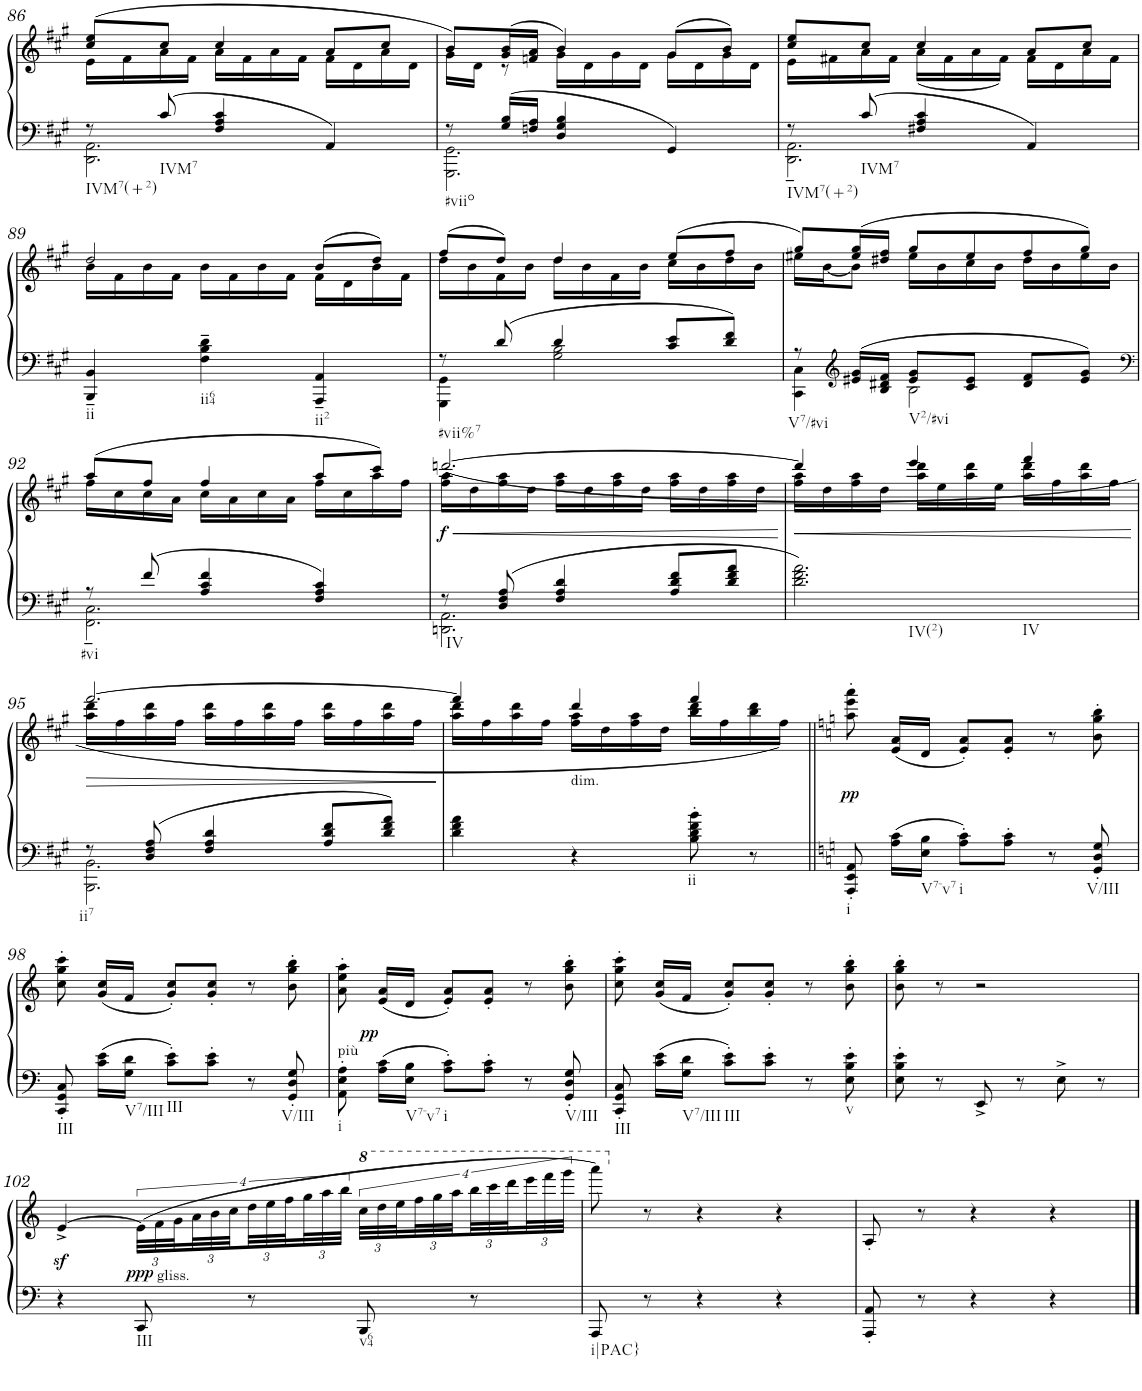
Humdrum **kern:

**kern	**kern	**dynam
*part1	*part1	*part1
*staff2	*staff1	*staff1/2
*I"Piano	*	*
*I'Pno.	*	*
!!LO:PB:g=z
*clefF4	*clefG2	*
*k[f#c#g#]	*k[f#c#g#]	*
*M3/4	*M3/4	*
=86	=86	=86
*^	*^	*
!LO:TX:b:t=IVM7(+2)	!	!	!	!
8r	2.DD\ 2.AA\	(8cc#/ 8ee/L	16e\LL	.
.	.	.	16f#\	.
!LO:TX:b:t=IVM7	!	!	!	!
8c#/	.	8cc#/J	16a\	.
.	.	.	16f#\JJ	.
4F#/ 4A/ 4c#/	.	4cc#/	16a\LL	.
.	.	.	16f#\	.
.	.	.	16a\	.
.	.	.	16f#\JJ	.
4AA/	.	8a/L	16f#\LL	.
.	.	.	16d\	.
.	.	8cc#/J	16a\	.
.	.	.	16d\JJ	.
=87	=87	=87	=87	=87
!LO:TX:b:t=#viio	!	!	!	!
8r	2.GGG#\ 2.GG#\	8b/L)	16g#\LL	.
.	.	.	16d\JJ	.
16G#/ 16B/LL	.	(16g#/ 16b/L	8r	.
16Fn/ 16A/JJ	.	16fn/ 16a/JJ	.	.
4D/ 4G#/ 4B/	.	4b/)	16g#\LL	.
.	.	.	16d\	.
.	.	.	16g#\	.
.	.	.	16d\JJ	.
4GG#/	.	(8g#/L	16g#\LL	.
.	.	.	16d\	.
.	.	8b/J)	16g#\	.
.	.	.	16d\JJ	.
=88	=88	=88	=88	=88
!LO:TX:b:t=IVM7(+2)	!	!	!	!
8r	2.DD\~ 2.AA\~	8cc#/ 8ee/L	16e\LL	.
.	.	.	16f#X\	.
!LO:TX:b:t=IVM7	!	!	!	!
8c#/	.	8cc#/J	16a\	.
.	.	.	16f#\JJ	.
4F#X/ 4A/ 4c#/	.	4cc#/	(16a\LL	.
.	.	.	16f#\	.
.	.	.	16a\	.
.	.	.	16f#\JJ)	.
4AA/	.	8a/L	16f#\LL	.
.	.	.	16d\	.
.	.	8cc#/J	16a\	.
.	.	.	16f#\JJ	.
*v	*v	*	*	*
!!LO:LB:g=z	!!
=89	=89	=89	=89
!LO:TX:b:t=ii	!	!	!
4BBB/~ 4BB/~	2dd/	16b\LL	.
.	.	16f#\	.
.	.	16b\	.
.	.	16f#\JJ	.
!LO:TX:b:t=ii64	!	!	!
4F#\~ 4B\~ 4d\~	.	16b\LL	.
.	.	16f#\	.
.	.	16b\	.
.	.	16f#\JJ	.
!LO:TX:b:t=ii2	!	!	!
4AAA/~ 4AA/~	(8b/L	16f#\LL	.
.	.	16d\	.
.	8dd/J)	16b\	.
.	.	16f#\JJ	.
=90	=90	=90	=90
*^	*	*	*
!LO:TX:b:t=#vii%7	!	!	!	!
8r	4GGG#\ 4GG#\	(8ff#/L	16dd\LL	.
.	.	.	16b\	.
8d/	.	8dd/J)	16f#\	.
.	.	.	16b\JJ	.
4d/	2G#\ 2B\	4dd/	16dd\LL	.
.	.	.	16b\	.
.	.	.	16f#\	.
.	.	.	16b\JJ	.
8c#/ 8e/L	.	(8ee/L	16cc#\LL	.
.	.	.	16b\	.
8d/ 8f#/J	.	8ff#/J	16dd\	.
.	.	.	16b\JJ	.
=91	=91	=91	=91	=91
!LO:TX:b:t=V7/#vi	!	!	!	!
8r	4CC#\ 4C#\	8gg#/L)	16ee#X\LL	.
.	.	.	[16b\J	.
*clefG2	*	*	*	*
16e#X/ 16g#/LL	.	(16ee#/ 16gg#/L	8b\J]	.
16B/ 16d#X/ 16f#/JJ	.	16dd#X/ 16ff#/JJ	.	.
!LO:TX:b:t=V2/#vi	!	!	!	!
8e#/ 8g#/L	2B\	8gg#/L	16ee#\LL	.
.	.	.	16b\	.
8c#/ 8e#/J	.	8ee#/	16cc#\	.
.	.	.	16b\JJ	.
8d#/ 8f#/L	.	8ff#/	16dd#\LL	.
.	.	.	16b\	.
8e#/ 8g#/J	.	8gg#/J)	16ee#\	.
.	.	.	16b\JJ	.
!!LO:LB:g=z	!!
=92	=92	=92	=92	=92
*clefF4	*	*	*	*
!LO:TX:b:t=#vi	!	!	!	!
8r	2.FF#\~ 2.C#\~	(8aa/L	16ff#\LL	.
.	.	.	16cc#\	.
8f#/	.	8ff#/J	16cc#\	.
.	.	.	16a\JJ	.
4A/ 4c#/ 4f#/	.	4ff#/	16cc#\LL	.
.	.	.	16a\	.
.	.	.	16cc#\	.
.	.	.	16a\JJ	.
4F#/ 4A/ 4c#/	.	8aa/L	16ff#\LL	.
.	.	.	16cc#\	.
.	.	8ccc#/J)	16aa\	.
.	.	.	16ff#\JJ	.
=93	=93	=93	=93	=93
!LO:TX:b:t=IV	!	!	!	!
!	!	!	!	!LO:HP:b
!	!	!	!	!LO:DY:n=1:b
8r	2.DDn\ 2.AA\	([2.dddn/	16ff#\ 16aa\LL	< f
.	.	.	16dd\	.
8D/ 8F#/ 8A/	.	.	16ff#\ 16aa\	.
.	.	.	16dd\JJ	.
4F#/ 4A/ 4d/	.	.	16ff#\ 16aa\LL	.
.	.	.	16dd\	.
.	.	.	16ff#\ 16aa\	.
.	.	.	16dd\JJ	.
8A/ 8d/ 8f#/L	.	.	16ff#\ 16aa\LL	.
.	.	.	16dd\	.
8d/ 8f#/ 8a/J	.	.	16ff#\ 16aa\	.
.	.	.	16dd\JJ	.
*v	*v	*	*	*
*	*v	*v	*
.	.	[
=94	=94	=94
!LO:TX:b:t=IV(2)	!	!
!LO:TX:b:t=IV	!	!
!	!	!LO:HP:b
*	*^	*
2.d\ 2.f#\ 2.a\	4ddd/]	16ff#\ 16aa\LL	<
.	.	16dd\	.
.	.	16ff#\ 16aa\	.
.	.	16dd\JJ	.
.	4eee/	16aa\ 16ddd\LL	.
.	.	16ee\	.
.	.	16aa\ 16ddd\	.
.	.	16ee\JJ	.
.	4fff#/	16aa\ 16ddd\LL	.
.	.	16ff#\	.
.	.	16aa\ 16ddd\	.
.	.	16ff#\JJ	.
*	*v	*v	*
.	.	[
!!LO:LB:g=z
=95	=95	=95
*^	*	*
!LO:TX:b:t=ii7	!	!	!
!	!	!	!LO:HP:b
*	*	*^	*
8r	2.BBB\ 2.BB\	[2.fff#/	16aa\ 16ddd\LL	>
.	.	.	16ff#\	.
8D/ 8F#/ 8A/	.	.	16aa\ 16ddd\	.
.	.	.	16ff#\JJ	.
4F#/ 4A/ 4d/	.	.	16aa\ 16ddd\LL	.
.	.	.	16ff#\	.
.	.	.	16aa\ 16ddd\	.
.	.	.	16ff#\JJ	.
8A/ 8d/ 8f#/L	.	.	16aa\ 16ddd\LL	.
.	.	.	16ff#\	.
8d/ 8f#/ 8a/J	.	.	16aa\ 16ddd\	.
.	.	.	16ff#\JJ	.
*v	*v	*	*	*
*	*v	*v	*
.	.	]
=96	=96	=96
*	*^	*
4d\ 4f#\ 4a\	4fff#/]	16aa\ 16ddd\LL	.
.	.	16ff#\	.
.	.	16aa\ 16ddd\	.
.	.	16ff#\JJ	.
!	!LO:TX:b:t=dim.	!	!
4r	4ddd/	16ff#\ 16aa\LL	.
.	.	16dd\	.
.	.	16ff#\ 16aa\	.
.	.	16dd\JJ	.
!LO:TX:b:t=ii	!	!	!
8B\' 8d\' 8f#\' 8b\'	4fff#/	16bb\ 16ddd\LL	.
.	.	16ff#\	.
8r	.	16bb\ 16ddd\	.
.	.	16ff#\JJ)	.
*	*v	*v	*
=97||	=97||	=97||
*k[]	*k[]	*
*	*^	*
!LO:TX:b:t=i	!	!	!
!	!	!	!LO:DY:b
*	*v	*v	*
8AAA/' 8EE/' 8AA/'	8aa\' 8eee\' 8aaa\'	pp
16A\ 16c\LL	(16e/ 16a/LL	.
!LO:TX:b:t=V7-v7	!	!
16E\ 16B\JJ	16d/JJ	.
!LO:TX:b:t=i	!	!
8A\' 8c\'L	8e/' 8a/'L)	.
8A\' 8c\'J	8e/' 8a/'J	.
8r	8r	.
!LO:TX:b:t=V/III	!	!
8GG/' 8D/' 8G/'	8b\' 8gg\' 8bb\'	.
!!LO:LB:g=z
=98	=98	=98
!LO:TX:b:t=III	!	!
8CC/' 8GG/' 8C/'	8cc\' 8gg\' 8ccc\'	.
16c\ 16e\LL	(16g/ 16cc/LL	.
!LO:TX:b:t=V7/III	!	!
16G\ 16d\JJ	16f/JJ	.
!LO:TX:b:t=III	!	!
8c\' 8e\'L	8g/' 8cc/'L)	.
8c\' 8e\'J	8g/' 8cc/'J	.
8r	8r	.
!LO:TX:b:t=V/III	!	!
8GG/' 8D/' 8G/'	8b\' 8gg\' 8bb\'	.
=99	=99	=99
!	!LO:TX:b:t=più	!
!LO:TX:b:t=i	!	!
!	!	!LO:DY:b
8AA\' 8E\' 8A\'	8a\' 8ee\' 8aa\'	pp
16A\ 16c\LL	(16e/ 16a/LL	.
!LO:TX:b:t=V7-v7	!	!
16E\ 16B\JJ	16d/JJ	.
!LO:TX:b:t=i	!	!
8A\' 8c\'L	8e/' 8a/'L)	.
8A\' 8c\'J	8e/' 8a/'J	.
8r	8r	.
!LO:TX:b:t=V/III	!	!
8GG/' 8D/' 8G/'	8b\' 8gg\' 8bb\'	.
=100	=100	=100
!LO:TX:b:t=III	!	!
8CC/' 8GG/' 8C/'	8cc\' 8gg\' 8ccc\'	.
16c\ 16e\LL	(16g/ 16cc/LL	.
!LO:TX:b:t=V7/III	!	!
16G\ 16d\JJ	16f/JJ	.
!LO:TX:b:t=III	!	!
8c\' 8e\'L	8g/' 8cc/'L)	.
8c\' 8e\'J	8g/' 8cc/'J	.
8r	8r	.
!LO:TX:b:t=v	!	!
8E\' 8B\' 8e\'	8b\' 8gg\' 8bb\'	.
=101	=101	=101
8E\' 8B\' 8e\'	8b\' 8gg\' 8bb\'	.
8r	8r	.
8EE^/	2r	.
8r	.	.
8E^\	.	.
8r	.	.
!!LO:LB:g=z
=102	=102	=102
4r	[4ez<^/	.
!	!LO:TX:b:t=gliss.	!
!LO:TX:b:t=III	!	!
!	!	!LO:DY:b
8CC/	(48e\LLL]	ppp
.	48f\	.
.	48g\	.
.	48a\	.
.	48b\	.
.	48cc\	.
8r	48dd\	.
.	48ee\	.
.	48ff\	.
.	48gg\	.
.	48aa\	.
.	48bb\JJJ	.
!LO:TX:b:t=v64	!	!
8BBB/	48ccc\LLL	.
.	48ddd\	.
.	48eee\	.
.	48fff\	.
.	48ggg\	.
.	48aaa\	.
8r	48bbb\	.
.	48cccc\	.
.	48dddd\	.
.	48eeee\	.
.	48ffff\	.
.	48gggg\JJJ	.
=103	=103	=103
!LO:TX:b:t=i|PAC}	!	!
8AAA/	8aaaa\)	.
8r	8r	.
4r	4r	.
4r	4r	.
=104	=104	=104
8AAA/' 8AA/'	8A'/	.
8r	8r	.
4r	4r	.
4r	4r	.
==	==	==
*-	*-	*-
